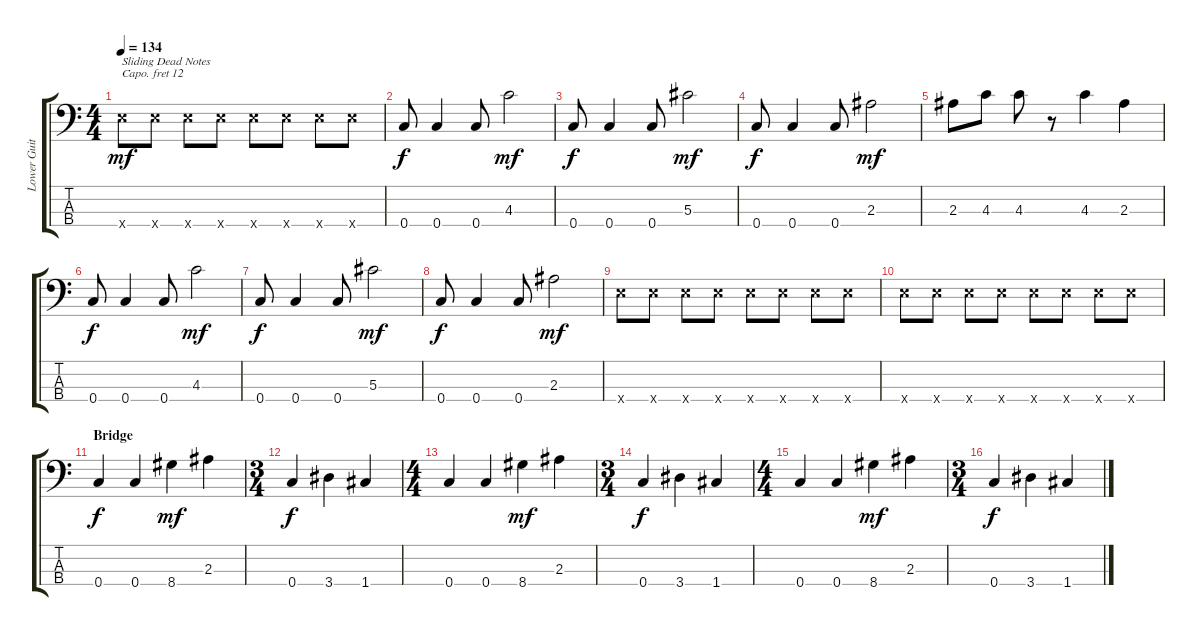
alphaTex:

\track ("Lower Guitar" "Lower Guit") {instrument distortionguitar}
\staff {score tabs}
\capo 12
\tuning (G2 D2 Ab1 C1) {hide}
\ts (4 4)
\tempo 134
\clef f4
\ks c
4.4{x}.8{txt "Sliding Dead Notes" dy mf} 4.4{x}.8 4.4{x}.8 4.4{x}.8 4.4{x}.8 4.4{x}.8 4.4{x}.8 4.4{x}.8 |
0.4.8{dy f} 0.4.4 0.4.8 4.3.2{dy mf} |
0.4.8{dy f} 0.4.4 0.4.8 5.3.2{dy mf} |
0.4.8{dy f} 0.4.4 0.4.8 2.3.2{dy mf} |
2.3.8 4.3.8 4.3.8 r.8 4.3.4 2.3.4 |
0.4.8{dy f} 0.4.4 0.4.8 4.3.2{dy mf} |
0.4.8{dy f} 0.4.4 0.4.8 5.3.2{dy mf} |
0.4.8{dy f} 0.4.4 0.4.8 2.3.2{dy mf} |
4.4{x}.8 4.4{x}.8 4.4{x}.8 4.4{x}.8 4.4{x}.8 4.4{x}.8 4.4{x}.8 4.4{x}.8 |
4.4{x}.8 4.4{x}.8 4.4{x}.8 4.4{x}.8 4.4{x}.8 4.4{x}.8 4.4{x}.8 4.4{x}.8 |
\section ("" "Bridge")
0.4.4{dy f} 0.4.4 8.4.4{dy mf} 2.3.4 |
\ts (3 4)
0.4.4{dy f} 3.4.4 1.4.4 |
\ts (4 4)
0.4.4 0.4.4 8.4.4{dy mf} 2.3.4 |
\ts (3 4)
0.4.4{dy f} 3.4.4 1.4.4 |
\ts (4 4)
0.4.4 0.4.4 8.4.4{dy mf} 2.3.4 |
\ts (3 4)
0.4.4{dy f} 3.4.4 1.4.4
